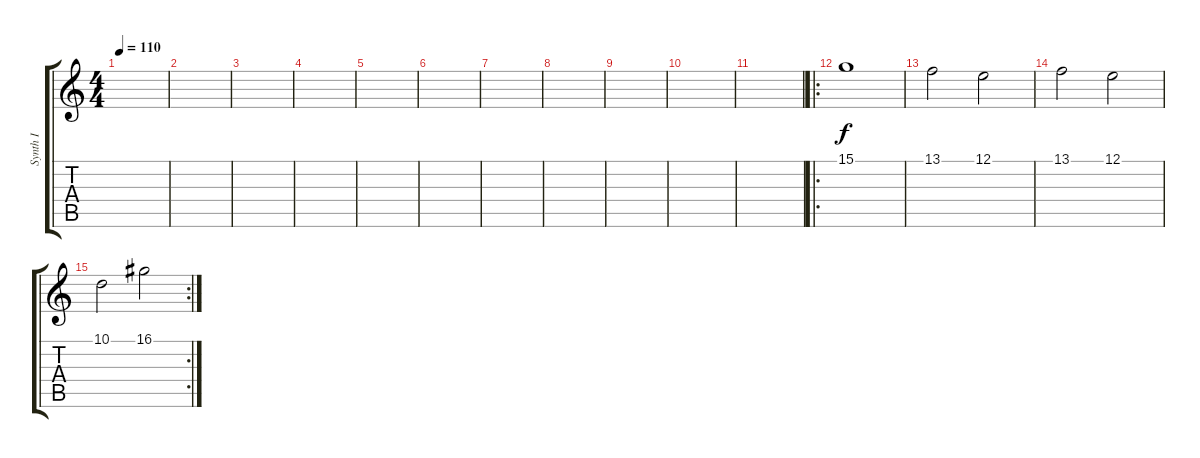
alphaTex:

\track ("Synth I" "Synth I") {instrument rockorgan}
\staff {score tabs}
\tuning (E4 B3 G3 D3 A2 E2) {hide}
\ts (4 4)
\tempo 110
\clef g2
\ks c
|
|
|
|
|
|
|
|
|
|
|
\ro
15.1.1{balance 12} |
13.1.2 12.1.2 |
13.1.2 12.1.2 |
\rc 2
10.1.2 16.1.2
